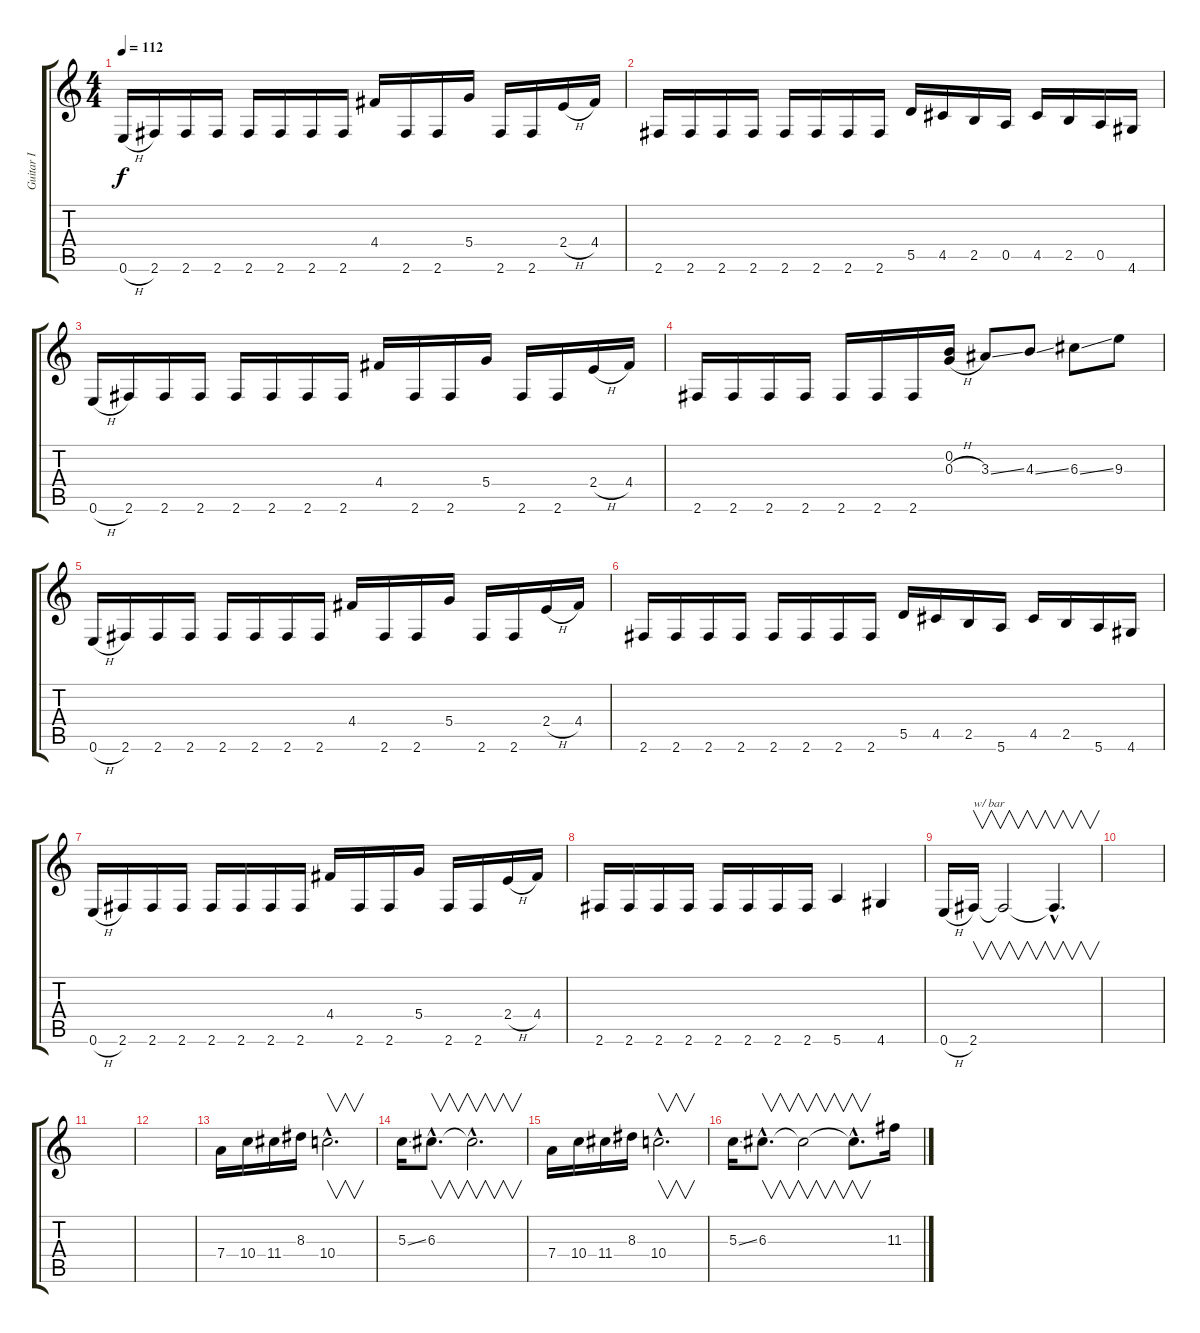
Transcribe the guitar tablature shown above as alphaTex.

\track ("Guitar I" "Guitar I") {instrument distortionguitar}
\staff {score tabs}
\tuning (E4 B3 G3 D3 A2 E2) {hide}
\ts (4 4)
\tempo 112
\clef g2
\ks c
0.6{h}.16{dy f instrument distortionguitar} 2.6.16 2.6.16 2.6.16 2.6.16 2.6.16 2.6.16 2.6.16 4.4.16 2.6.16 2.6.16 5.4.16 2.6.16 2.6.16 2.4{h}.16 4.4.16 |
2.6.16 2.6.16 2.6.16 2.6.16 2.6.16 2.6.16 2.6.16 2.6.16 5.5.16 4.5.16 2.5.16 0.5.16 4.5.16 2.5.16 0.5.16 4.6.16 |
0.6{h}.16 2.6.16 2.6.16 2.6.16 2.6.16 2.6.16 2.6.16 2.6.16 4.4.16 2.6.16 2.6.16 5.4.16 2.6.16 2.6.16 2.4{h}.16 4.4.16 |
2.6.16 2.6.16 2.6.16 2.6.16 2.6.16 2.6.16 2.6.16 (0.2 0.3{h}).16 3.3{ss}.8 4.3{ss}.8 6.3{ss}.8 9.3.8 |
0.6{h}.16 2.6.16 2.6.16 2.6.16 2.6.16 2.6.16 2.6.16 2.6.16 4.4.16 2.6.16 2.6.16 5.4.16 2.6.16 2.6.16 2.4{h}.16 4.4.16 |
2.6.16 2.6.16 2.6.16 2.6.16 2.6.16 2.6.16 2.6.16 2.6.16 5.5.16 4.5.16 2.5.16 5.6.16 4.5.16 2.5.16 5.6.16 4.6.16 |
0.6{h}.16 2.6.16 2.6.16 2.6.16 2.6.16 2.6.16 2.6.16 2.6.16 4.4.16 2.6.16 2.6.16 5.4.16 2.6.16 2.6.16 2.4{h}.16 4.4.16 |
2.6.16 2.6.16 2.6.16 2.6.16 2.6.16 2.6.16 2.6.16 2.6.16 5.6.4 4.6.4 |
0.6{h}.16 2.6.16{v txt "w/ bar"} 2.6{t}.2{v} 2.6{hac t}.4{v d} |
|
|
|
7.4.16 10.4.16 11.4.16 8.3.16 10.4{hac}.2{v d} |
5.3{ss}.16 6.3{hac}.8{v d} 6.3{hac t}.2{v d} |
7.4.16 10.4.16 11.4.16 8.3.16 10.4{hac}.2{v d} |
5.3{ss}.16 6.3{hac}.8{v d} 6.3{t}.2{v} 6.3{hac t}.8{v d} 11.3.16
